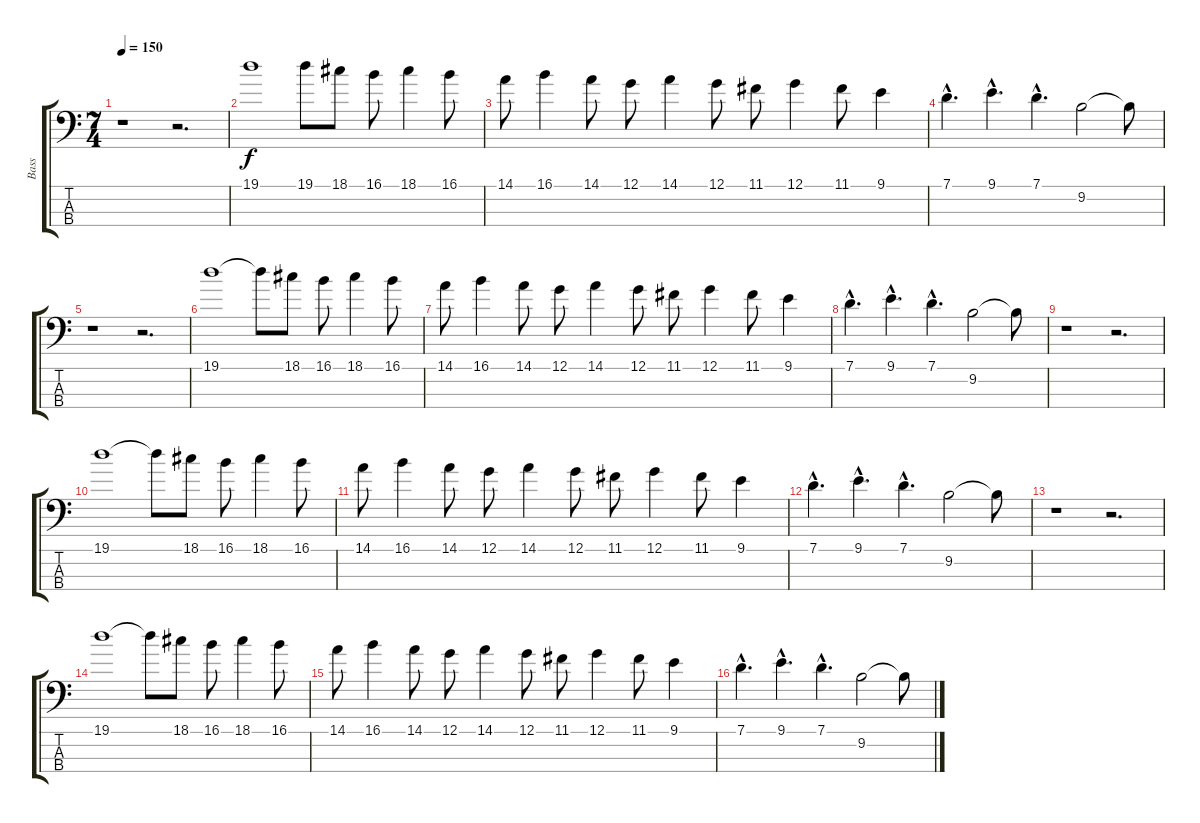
\track ("Bass" "Bass") {instrument electricguitarclean}
\staff {score tabs}
\tuning (G2 D2 A1 E1) {hide}
\ts (7 4)
\tempo 150
\clef f4
\ks c
r.1{dy f} r.2{d} |
19.1.1 19.1.8 18.1.8 16.1.8 18.1.4 16.1.8 |
14.1.8 16.1.4 14.1.8 12.1.8 14.1.4 12.1.8 11.1.8 12.1.4 11.1.8 9.1.4 |
7.1{hac}.4{d} 9.1{hac}.4{d} 7.1{hac}.4{d} 9.2.2 9.2{t}.8 |
r.1 r.2{d} |
19.1.1 19.1{t}.8 18.1.8 16.1.8 18.1.4 16.1.8 |
14.1.8 16.1.4 14.1.8 12.1.8 14.1.4 12.1.8 11.1.8 12.1.4 11.1.8 9.1.4 |
7.1{hac}.4{d} 9.1{hac}.4{d} 7.1{hac}.4{d} 9.2.2 9.2{t}.8 |
r.1 r.2{d} |
19.1.1 19.1{t}.8 18.1.8 16.1.8 18.1.4 16.1.8 |
14.1.8 16.1.4 14.1.8 12.1.8 14.1.4 12.1.8 11.1.8 12.1.4 11.1.8 9.1.4 |
7.1{hac}.4{d} 9.1{hac}.4{d} 7.1{hac}.4{d} 9.2.2 9.2{t}.8 |
r.1 r.2{d} |
19.1.1 19.1{t}.8 18.1.8 16.1.8 18.1.4 16.1.8 |
14.1.8 16.1.4 14.1.8 12.1.8 14.1.4 12.1.8 11.1.8 12.1.4 11.1.8 9.1.4 |
7.1{hac}.4{d} 9.1{hac}.4{d} 7.1{hac}.4{d} 9.2.2 9.2{t}.8
